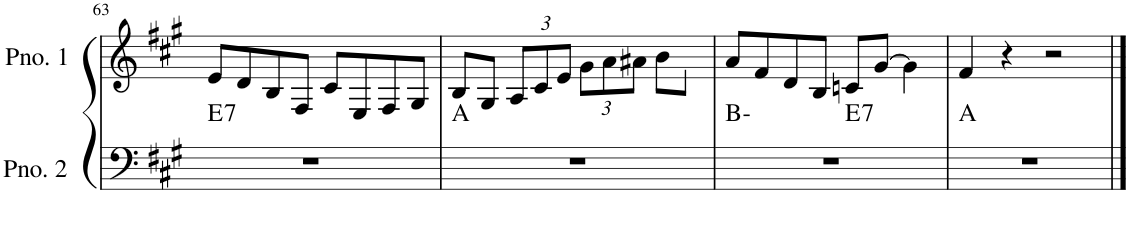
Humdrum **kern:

**kern	**harte	**kern
*part2	*part2	*part1
*staff2	*	*staff1
*I"ピアノ 2	*	*I"ピアノ 1
!!LO:PB:g=z
*clefF4	*	*clefG2
*k[f#c#g#]	*	*k[f#c#g#]
*M4/4	*	*M4/4
=63	=63	=63
!	!LO:H:kt=7	!
1r	E:7	8e/L
.	.	8d/
.	.	8B/
.	.	8F#/J
.	.	8c#/L
.	.	8E/
.	.	8F#/
.	.	8G#/J
=64	=64	=64
1r	A:maj	8B/L
.	.	8G#/J
*	*	*Xbrackettup
.	.	12A/L
.	.	12c#/
.	.	12e/J
.	.	12g#\L
.	.	12a\
.	.	12a#X\J
.	.	8b\L
.	.	8g#\J
=65	=65	=65
*^	*	*
1r	2ryy	B:min	8a/L
.	.	.	8f#/
.	.	.	8d/
.	.	.	8B/J
!	!	!LO:H:kt=7	!
.	2ryy	E:7	8cn/L
.	.	.	[8g#/J
.	.	.	4g#\]
*v	*v	*	*
=66	=66	=66
1r	A:maj	4f#/
.	.	4r
.	.	2r
==	==	==
*-	*-	*-
